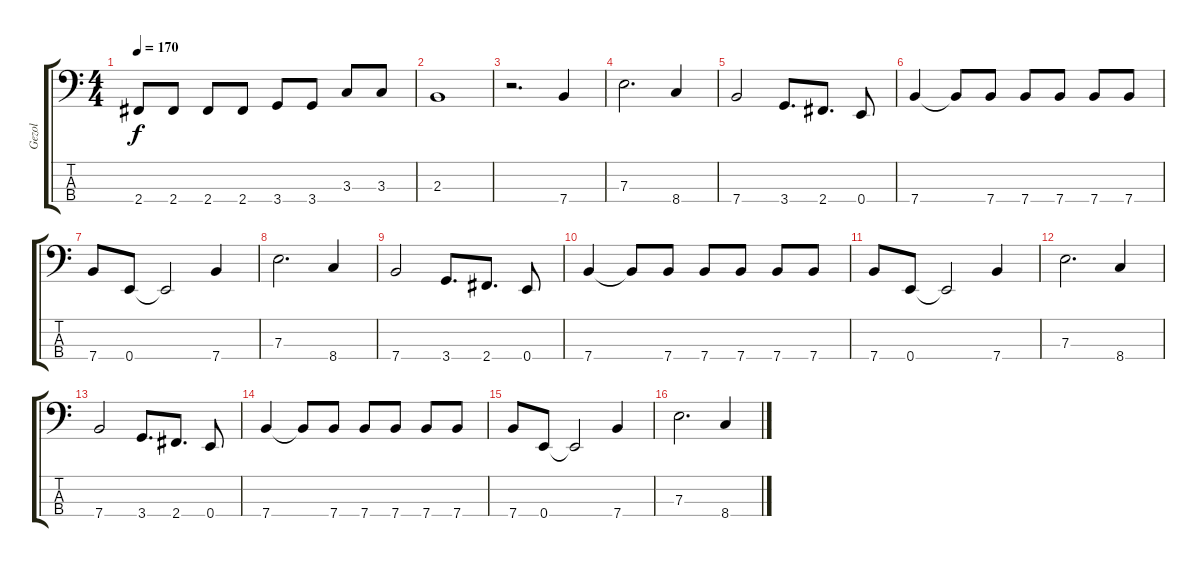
\track ("Gezol" "Gezol") {instrument electricbasspick}
\staff {score tabs}
\tuning (G2 D2 A1 E1) {hide}
\ts (4 4)
\tempo 170
\clef f4
\ks c
2.4.8{dy f} 2.4.8 2.4.8 2.4.8 3.4.8 3.4.8 3.3.8 3.3.8 |
2.3.1 |
r.2{d} 7.4.4 |
7.3.2{d} 8.4.4 |
7.4.2 3.4.8{d} 2.4.8{d} 0.4.8 |
7.4.4 7.4{t}.8 7.4.8 7.4.8 7.4.8 7.4.8 7.4.8 |
7.4.8 0.4.8 0.4{t}.2 7.4.4 |
7.3.2{d} 8.4.4 |
7.4.2 3.4.8{d} 2.4.8{d} 0.4.8 |
7.4.4 7.4{t}.8 7.4.8 7.4.8 7.4.8 7.4.8 7.4.8 |
7.4.8 0.4.8 0.4{t}.2 7.4.4 |
7.3.2{d} 8.4.4 |
7.4.2 3.4.8{d} 2.4.8{d} 0.4.8 |
7.4.4 7.4{t}.8 7.4.8 7.4.8 7.4.8 7.4.8 7.4.8 |
7.4.8 0.4.8 0.4{t}.2 7.4.4 |
7.3.2{d} 8.4.4
